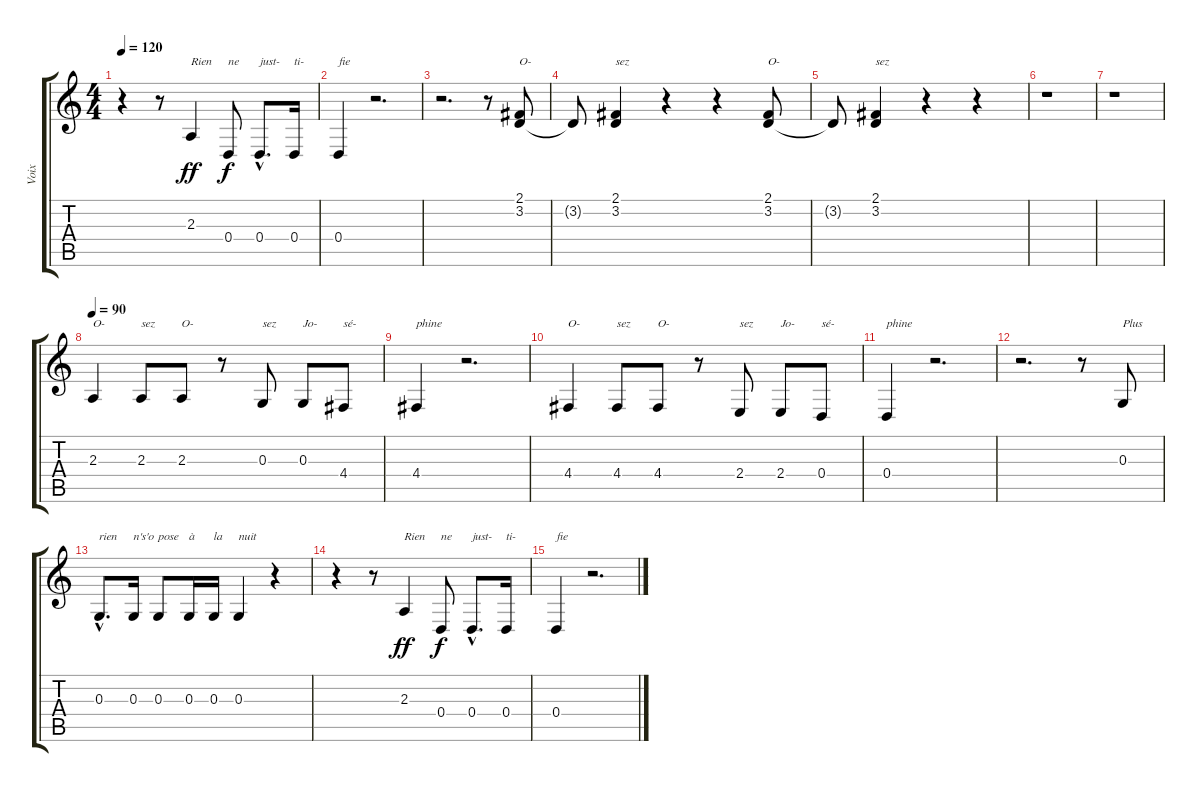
\track ("Voix" "Voix") {instrument accordion}
\staff {score tabs}
\tuning (E4 B3 G3 D3 A2 E2) {hide}
\ts (4 4)
\tempo 120
\clef g2
\ks c
r.4{dy f} r.8 2.3.4{txt "Rien" dy ff} 0.4.8{txt "ne" dy f} 0.4{hac}.8{d txt "just-"} 0.4.16{txt "ti-"} |
0.4.4{txt "fie"} r.2{d} |
r.2{d} r.8 (2.1 3.2).8{txt "O-"} |
3.2{t}.8 (2.1 3.2).4{txt "sez"} r.4 r.4 (2.1 3.2).8{txt "O-"} |
3.2{t}.8 (2.1 3.2).4{txt "sez"} r.4 r.4 |
r.1 |
r.1 |
\tempo 90
2.3.4{txt "O-"} 2.3.8{txt "sez "} 2.3.8{txt "O-"} r.8 0.3.8{txt "sez"} 0.3.8{txt "Jo-"} 4.4.8{txt "sé-"} |
4.4.4{txt "phine"} r.2{d} |
4.4.4{txt "O-"} 4.4.8{txt "sez"} 4.4.8{txt "O-"} r.8 2.4.8{txt "sez"} 2.4.8{txt "Jo-"} 0.4.8{txt "sé-"} |
0.4.4{txt "phine"} r.2{d} |
r.2{d} r.8 0.3.8{txt "Plus"} |
0.3{hac}.8{d txt "rien"} 0.3.16{txt "n's'o"} 0.3.8{txt "pose"} 0.3.16{txt "à"} 0.3.16{txt "la"} 0.3.4{txt "nuit"} r.4 |
r.4 r.8 2.3.4{txt "Rien" dy ff} 0.4.8{txt "ne" dy f} 0.4{hac}.8{d txt "just-"} 0.4.16{txt "ti-"} |
0.4.4{txt "fie"} r.2{d}
